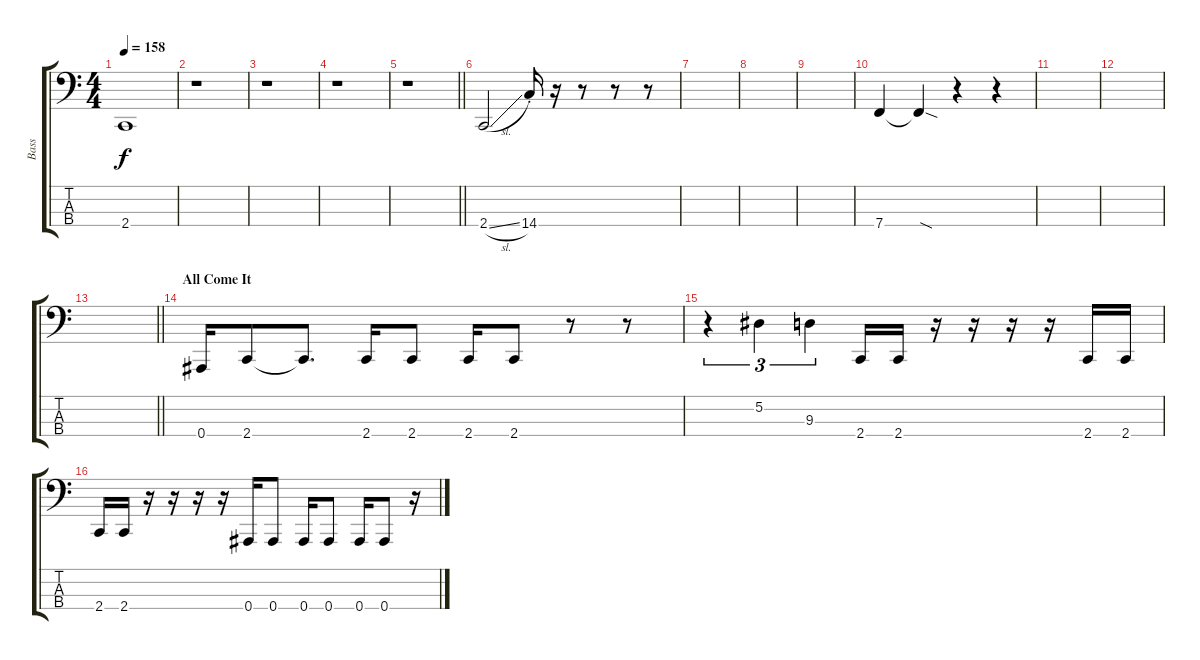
\track ("Bass" "Bass") {instrument electricbasspick}
\staff {score tabs}
\tuning (Eb2 Bb1 F1 Bb0) {hide}
\ts (4 4)
\tempo 158
\clef f4
\ks c
2.4{t}.1{dy f} |
r.1 |
r.1 |
r.1 |
\barLineRight lightlight
r.1 |
\section ("" "")
2.4{sl}.2 14.4{st}.16 r.16 r.8 r.8 r.8 |
|
|
|
7.4.4 7.4{sod t}.4 r.4 r.4 |
|
|
\barLineRight lightlight
|
\section ("" "All Come It")
0.4.16 2.4.8 2.4{t}.8{d} 2.4.16 2.4.8 2.4.16 2.4.8 r.8 r.8 |
r.4{tu (3 2)} 5.2.4{tu (3 2)} 9.3.4{tu (3 2)} 2.4.16 2.4.16 r.16 r.16 r.16 r.16 2.4.16 2.4.16 |
2.4.16 2.4.16 r.16 r.16 r.16 r.16 0.4.16 0.4.8 0.4.16 0.4.8 0.4.16 0.4.8 r.16
